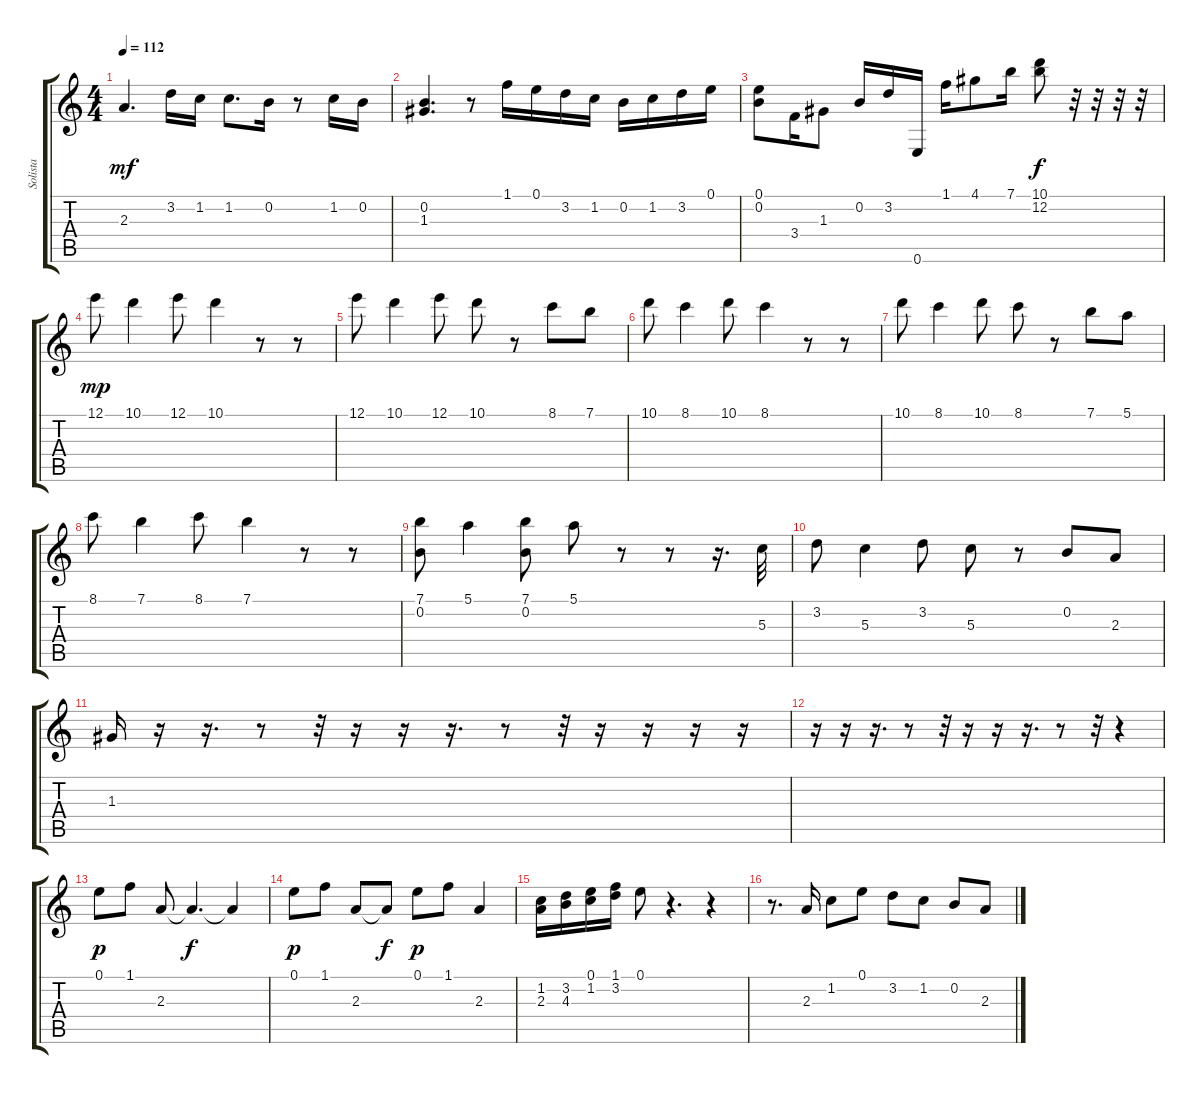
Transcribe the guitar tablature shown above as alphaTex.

\track ("Solista" "Solista") {instrument electricguitarclean}
\staff {score tabs}
\tuning (E4 B3 G3 D3 A2 E2) {hide}
\ts (4 4)
\tempo 112
\clef g2
\ks c
2.3.4{d dy mf} 3.2.16 1.2.16 1.2.8{d} 0.2.16 r.8 1.2.16 0.2.16 |
(0.2 1.3).4{d} r.8 1.1.16 0.1.16 3.2.16 1.2.16 0.2.16 1.2.16 3.2.16 0.1.16 |
(0.1 0.2).8 3.4.16 1.3.8 0.2.16 3.2.16 0.6.16 1.1.16 4.1.8 7.1.16 (10.1 12.2).8{dy f} r.32 r.32 r.32 r.32 |
12.1.8{dy mp} 10.1.4 12.1.8 10.1.4 r.8 r.8 |
12.1.8 10.1.4 12.1.8 10.1.8 r.8 8.1.8 7.1.8 |
10.1.8 8.1.4 10.1.8 8.1.4 r.8 r.8 |
10.1.8 8.1.4 10.1.8 8.1.8 r.8 7.1.8 5.1.8 |
8.1.8 7.1.4 8.1.8 7.1.4 r.8 r.8 |
(7.1 0.2).8 5.1.4 (7.1 0.2).8 5.1.8 r.8 r.8 r.16{d} 5.3.32 |
3.2.8 5.3.4 3.2.8 5.3.8 r.8 0.2.8 2.3.8 |
1.3.16 r.16 r.16{d} r.8 r.32 r.16 r.16 r.16{d} r.8 r.32 r.16 r.16 r.16 r.16 |
r.16 r.16 r.16{d} r.8 r.32 r.16 r.16 r.16{d} r.8 r.32 r.4 |
0.1.8{dy p} 1.1.8 2.3.8 2.3{t}.4{d dy f} 2.3{t}.4 |
0.1.8{dy p} 1.1.8 2.3.8 2.3{t}.8{dy f} 0.1.8{dy p} 1.1.8 2.3.4 |
(1.2 2.3).16 (3.2 4.3).16 (0.1 1.2).16 (1.1 3.2).16 0.1.8 r.4{d} r.4 |
r.8{d} 2.3.16 1.2.8 0.1.8 3.2.8 1.2.8 0.2.8 2.3.8
